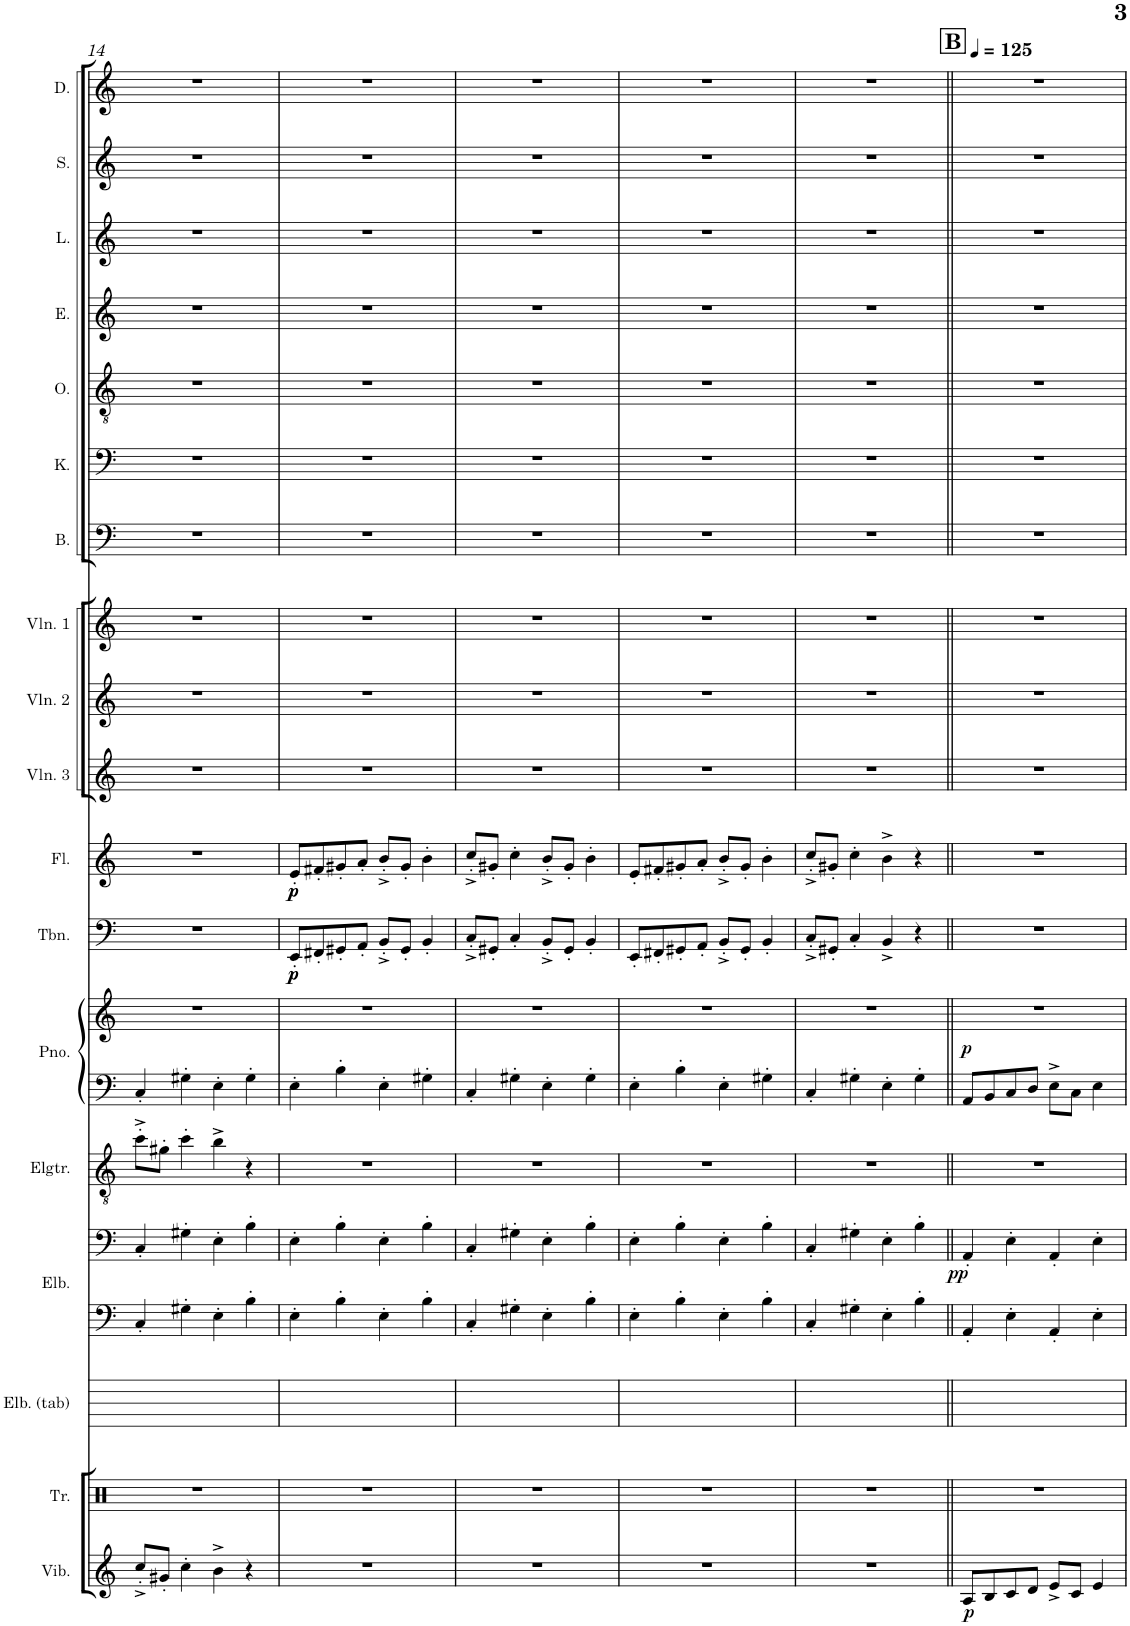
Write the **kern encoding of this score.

**kern	**dynam	**kern	**kern	**dynam	**kern	**kern	**kern	**dynam	**kern	**dynam
*part6	*part6	*part5	*part5	*part5	*part4	*part3	*part2	*part2	*part1	*part1
*staff7	*staff7	*staff6	*staff5	*staff5/6	*staff4	*staff3	*staff2	*staff2	*staff1	*staff1
*I"Vibrafon	*	*I"Elbas	*	*	*I"Elgitarr	*I"Piano	*I"Trombon	*	*I"Tvärflöjt	*
*I'Vib.	*	*I'Elb.	*	*	*I'Elgtr.	*I'Pno.	*I'Tbn.	*	*	*
!!LO:PB:g=z
*clefG2	*	*clefF4	*clefF4	*	*clefGv2	*clefF4	*clefF4	*	*clefG2	*
*	*	*Trd7c12	*Trd7c12	*	*	*	*	*	*	*
*k[]	*	*k[]	*	*	*k[]	*k[]	*k[]	*	*k[]	*
*M4/4	*	*M4/4	*M4/4	*	*M4/4	*M4/4	*M4/4	*	*M4/4	*
=14	=14	=14	=14	=14	=14	=14	=14	=14	=14	=14
8cc'^/L	.	4C'/	4C'/	.	8cc'^\L	4C'/	1r	.	1r	.
8g#X'/J	.	.	.	.	8g#X'\J	.	.	.	.	.
4cc'\	.	4G#X'\	4G#X'\	.	4cc'\	4G#X'\	.	.	.	.
4b^\	.	4E'\	4E'\	.	4b^\	4E'\	.	.	.	.
4r	.	4B'\	4B'\	.	4r	4G#'\	.	.	.	.
=15	=15	=15	=15	=15	=15	=15	=15	=15	=15	=15
!	!	!	!	!	!	!	!	!LO:DY:b	!	!
!	!	!	!	!	!	!	!	!LO:DY:n=1:b	!	!LO:DY:b
!	!	!	!	!	!	!	!	!	!	!LO:DY:n=1:b
1r	.	4E'\	4E'\	.	1r	4E'\	8EE'/L	p p	8e'/L	p p
.	.	.	.	.	.	.	8FF#X'/	.	8f#X'/	.
.	.	4B'\	4B'\	.	.	4B'\	8GG#X'/	.	8g#X'/	.
.	.	.	.	.	.	.	8AA'/J	.	8a'/J	.
.	.	4E'\	4E'\	.	.	4E'\	8BB'^/L	.	8b'^/L	.
.	.	.	.	.	.	.	8GG#'/J	.	8g#'/J	.
.	.	4B'\	4B'\	.	.	4G#X'\	4BB'/	.	4b'\	.
=16	=16	=16	=16	=16	=16	=16	=16	=16	=16	=16
1r	.	4C'/	4C'/	.	1r	4C'/	8C'^/L	.	8cc'^/L	.
.	.	.	.	.	.	.	8GG#X'/J	.	8g#X'/J	.
.	.	4G#X'\	4G#X'\	.	.	4G#X'\	4C'/	.	4cc'\	.
.	.	4E'\	4E'\	.	.	4E'\	8BB'^/L	.	8b'^/L	.
.	.	.	.	.	.	.	8GG#'/J	.	8g#'/J	.
.	.	4B'\	4B'\	.	.	4G#'\	4BB'/	.	4b'\	.
=17	=17	=17	=17	=17	=17	=17	=17	=17	=17	=17
1r	.	4E'\	4E'\	.	1r	4E'\	8EE'/L	.	8e'/L	.
.	.	.	.	.	.	.	8FF#X'/	.	8f#X'/	.
.	.	4B'\	4B'\	.	.	4B'\	8GG#X'/	.	8g#X'/	.
.	.	.	.	.	.	.	8AA'/J	.	8a'/J	.
.	.	4E'\	4E'\	.	.	4E'\	8BB'^/L	.	8b'^/L	.
.	.	.	.	.	.	.	8GG#'/J	.	8g#'/J	.
.	.	4B'\	4B'\	.	.	4G#X'\	4BB'/	.	4b'\	.
=18	=18	=18	=18	=18	=18	=18	=18	=18	=18	=18
1r	.	4C'/	4C'/	.	1r	4C'/	8C'^/L	.	8cc'^/L	.
.	.	.	.	.	.	.	8GG#X'/J	.	8g#X'/J	.
.	.	4G#X'\	4G#X'\	.	.	4G#X'\	4C'/	.	4cc'\	.
.	.	4E'\	4E'\	.	.	4E'\	4BB^/	.	4b^\	.
.	.	4B'\	4B'\	.	.	4G#'\	4r	.	4r	.
=19||	=19||	=19||	=19||	=19||	=19||	=19||	=19||	=19||	=19||	=19||
!	!LO:DY:b	!	!	!LO:DY:b	!	!	!	!	!	!
8A/L	p	4AA'/	4AA'/	pp	1r	8AA/L	1r	.	1r	.
8B/	.	.	.	.	.	8BB/	.	.	.	.
8c/	.	4E'\	4E'\	.	.	8C/	.	.	.	.
8d/J	.	.	.	.	.	8D/J	.	.	.	.
8e^/L	.	4AA'/	4AA'/	.	.	8E^\L	.	.	.	.
8c/J	.	.	.	.	.	8C\J	.	.	.	.
4e/	.	4E'\	4E'\	.	.	4E\	.	.	.	.
=	=	=	=	=	=	=	=	=	=	=
*-	*-	*-	*-	*-	*-	*-	*-	*-	*-	*-
